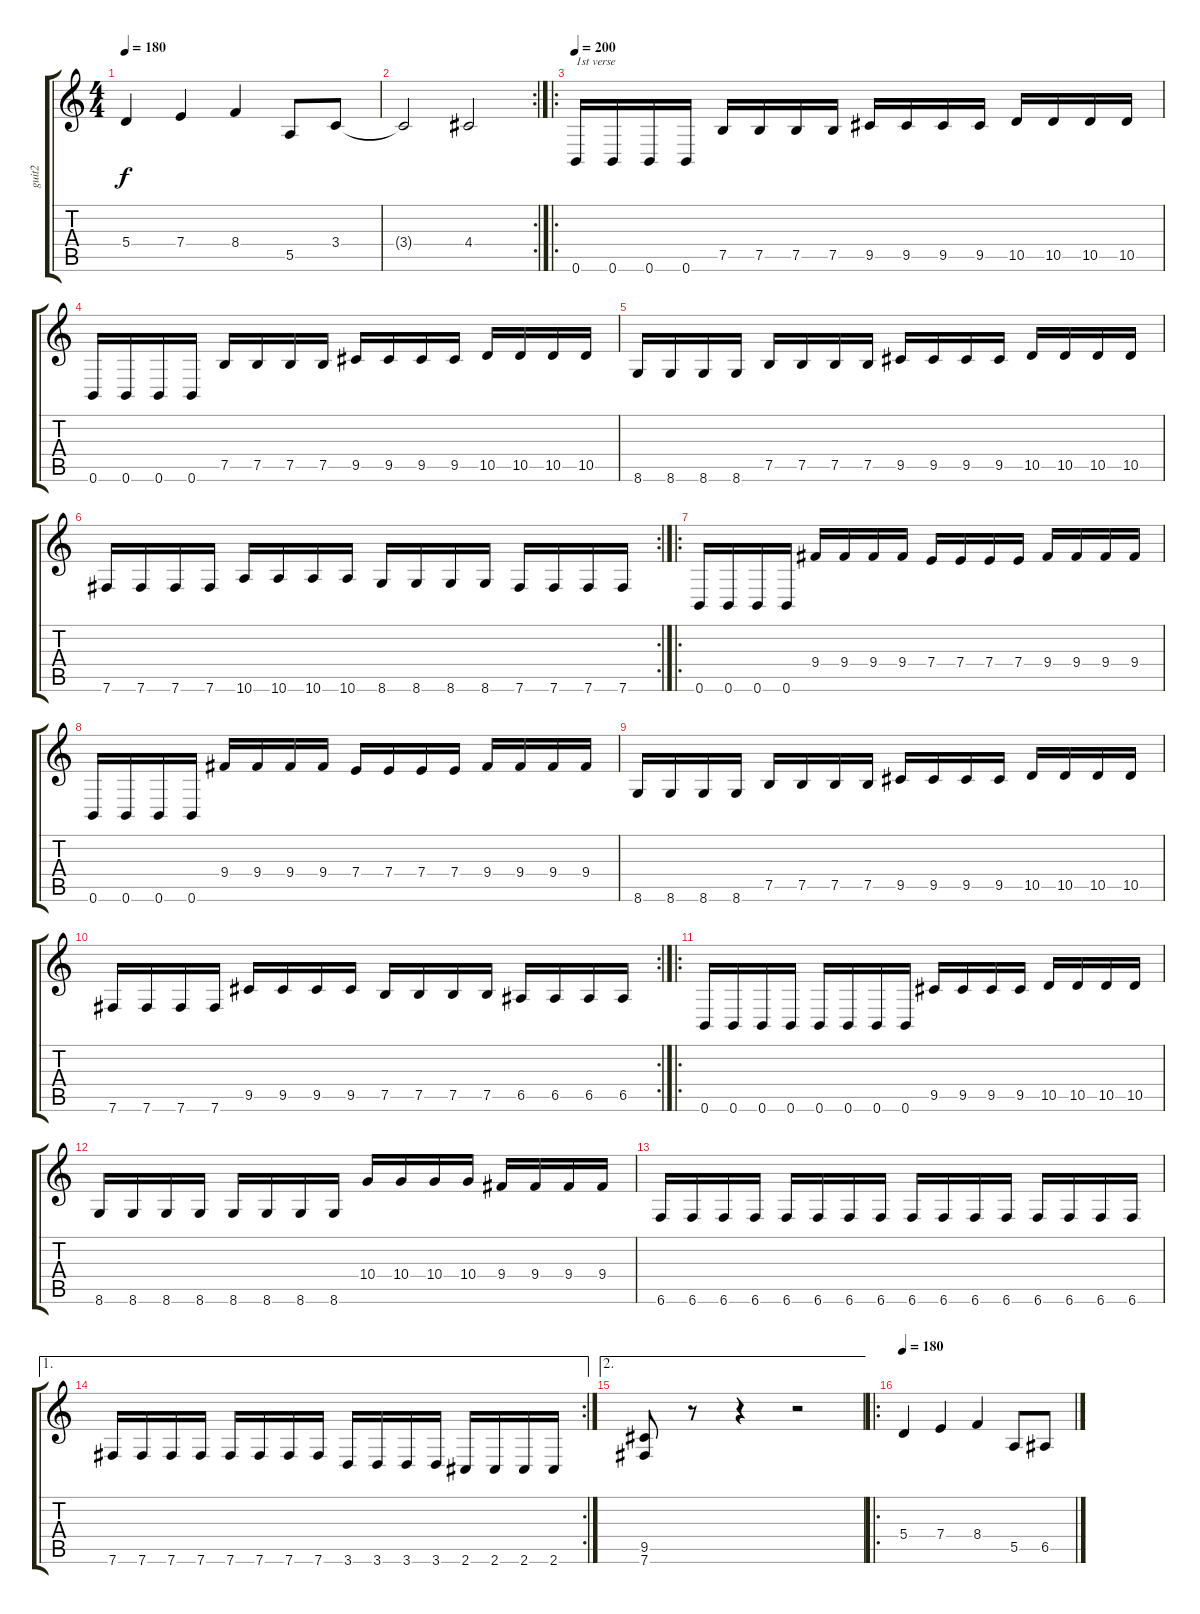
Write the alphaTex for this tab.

\track ("guit2" "guit2") {instrument distortionguitar}
\staff {score tabs}
\tuning (B3 Gb3 D3 A2 E2 B1) {hide}
\ts (4 4)
\tempo 180
\clef g2
\ks c
5.4.4{dy f} 7.4.4 8.4.4 5.5.8 3.4.8 |
\rc 2
3.4{t}.2 4.4.2 |
\ro
\tempo 200
0.6.16{txt "1st verse"} 0.6.16 0.6.16 0.6.16 7.5.16 7.5.16 7.5.16 7.5.16 9.5.16 9.5.16 9.5.16 9.5.16 10.5.16 10.5.16 10.5.16 10.5.16 |
0.6.16 0.6.16 0.6.16 0.6.16 7.5.16 7.5.16 7.5.16 7.5.16 9.5.16 9.5.16 9.5.16 9.5.16 10.5.16 10.5.16 10.5.16 10.5.16 |
8.6.16 8.6.16 8.6.16 8.6.16 7.5.16 7.5.16 7.5.16 7.5.16 9.5.16 9.5.16 9.5.16 9.5.16 10.5.16 10.5.16 10.5.16 10.5.16 |
\rc 2
7.6.16 7.6.16 7.6.16 7.6.16 10.6.16 10.6.16 10.6.16 10.6.16 8.6.16 8.6.16 8.6.16 8.6.16 7.6.16 7.6.16 7.6.16 7.6.16 |
\ro
0.6.16 0.6.16 0.6.16 0.6.16 9.4.16 9.4.16 9.4.16 9.4.16 7.4.16 7.4.16 7.4.16 7.4.16 9.4.16 9.4.16 9.4.16 9.4.16 |
0.6.16 0.6.16 0.6.16 0.6.16 9.4.16 9.4.16 9.4.16 9.4.16 7.4.16 7.4.16 7.4.16 7.4.16 9.4.16 9.4.16 9.4.16 9.4.16 |
8.6.16 8.6.16 8.6.16 8.6.16 7.5.16 7.5.16 7.5.16 7.5.16 9.5.16 9.5.16 9.5.16 9.5.16 10.5.16 10.5.16 10.5.16 10.5.16 |
\rc 2
7.6.16 7.6.16 7.6.16 7.6.16 9.5.16 9.5.16 9.5.16 9.5.16 7.5.16 7.5.16 7.5.16 7.5.16 6.5.16 6.5.16 6.5.16 6.5.16 |
\ro
0.6.16 0.6.16 0.6.16 0.6.16 0.6.16 0.6.16 0.6.16 0.6.16 9.5.16 9.5.16 9.5.16 9.5.16 10.5.16 10.5.16 10.5.16 10.5.16 |
8.6.16 8.6.16 8.6.16 8.6.16 8.6.16 8.6.16 8.6.16 8.6.16 10.4.16 10.4.16 10.4.16 10.4.16 9.4.16 9.4.16 9.4.16 9.4.16 |
6.6.16 6.6.16 6.6.16 6.6.16 6.6.16 6.6.16 6.6.16 6.6.16 6.6.16 6.6.16 6.6.16 6.6.16 6.6.16 6.6.16 6.6.16 6.6.16 |
\ae 1
\rc 2
7.6.16 7.6.16 7.6.16 7.6.16 7.6.16 7.6.16 7.6.16 7.6.16 3.6.16 3.6.16 3.6.16 3.6.16 2.6.16 2.6.16 2.6.16 2.6.16 |
\ae 2
(9.5 7.6).8 r.8 r.4 r.2 |
\ro
\tempo 180
5.4.4 7.4.4 8.4.4 5.5.8 6.5.8
